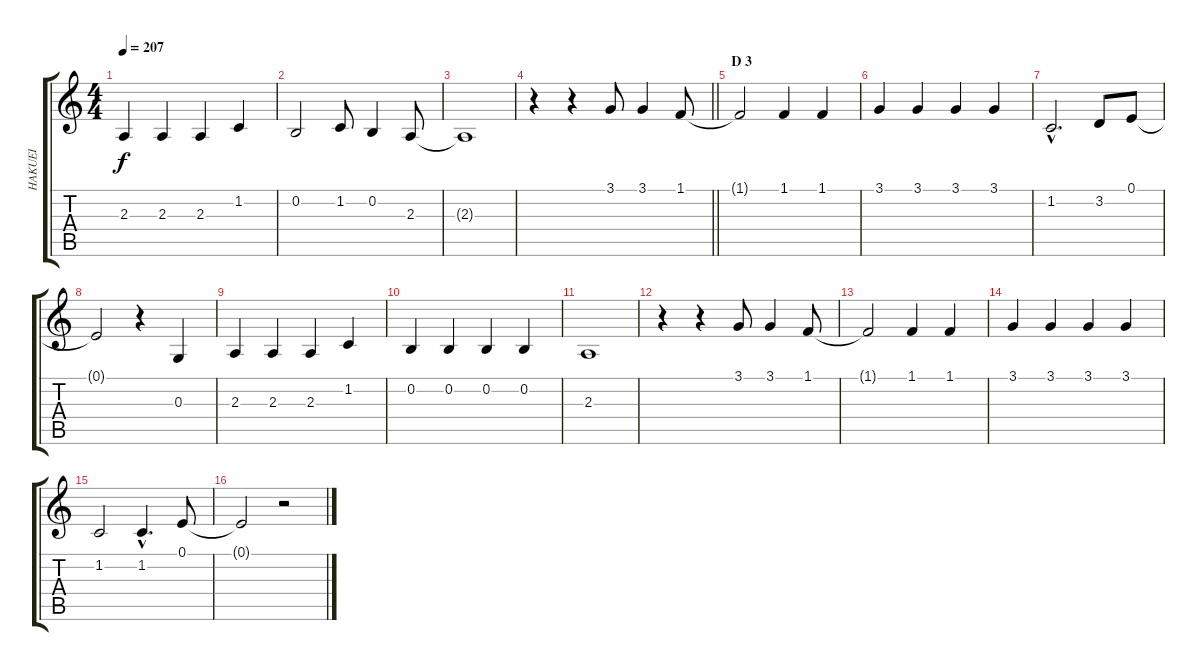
\track ("HAKUEI" "HAKUEI") {instrument oboe}
\staff {score tabs}
\tuning (E4 B3 G3 D3 A2 E2) {hide}
\ts (4 4)
\tempo 207
\clef g2
\ks c
2.3.4{dy f} 2.3.4 2.3.4 1.2.4 |
0.2.2 1.2.8 0.2.4 2.3.8 |
2.3{t}.1 |
\barLineRight lightlight
r.4 r.4 3.1.8 3.1.4 1.1.8 |
\section ("" "D 3")
1.1{t}.2 1.1.4 1.1.4 |
3.1.4 3.1.4 3.1.4 3.1.4 |
1.2{hac}.2{d} 3.2.8 0.1.8 |
0.1{t}.2 r.4 0.3.4 |
2.3.4 2.3.4 2.3.4 1.2.4 |
0.2.4 0.2.4 0.2.4 0.2.4 |
2.3.1 |
r.4 r.4 3.1.8 3.1.4 1.1.8 |
1.1{t}.2 1.1.4 1.1.4 |
3.1.4 3.1.4 3.1.4 3.1.4 |
1.2.2 1.2{hac}.4{d} 0.1.8 |
0.1{t}.2 r.2
